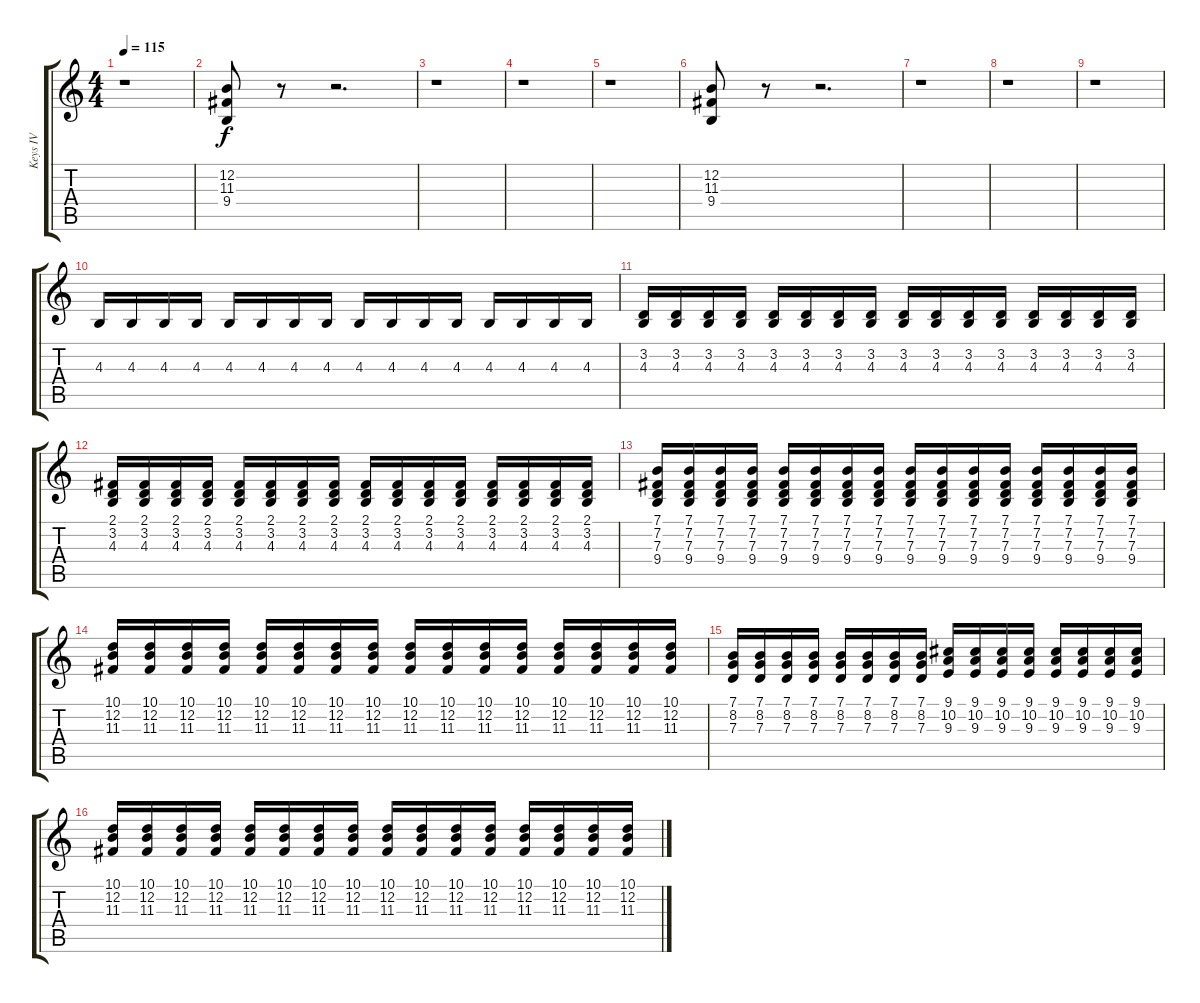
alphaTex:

\track ("Keys IV" "Keys IV") {instrument pad3polysynth}
\staff {score tabs}
\tuning (E4 B3 G3 D3 A2 E2) {hide}
\ts (4 4)
\tempo 115
\clef g2
\ks c
r.1{dy f} |
(12.2 11.3 9.4).8 r.8 r.2{d} |
r.1 |
r.1 |
r.1 |
(12.2 11.3 9.4).8 r.8 r.2{d} |
r.1 |
r.1 |
r.1 |
4.3.16{volume 4} 4.3.16 4.3.16 4.3.16 4.3.16 4.3.16 4.3.16 4.3.16 4.3.16 4.3.16 4.3.16 4.3.16 4.3.16{volume 16} 4.3.16 4.3.16 4.3.16 |
(3.2 4.3).16{volume 4} (3.2 4.3).16 (3.2 4.3).16 (3.2 4.3).16 (3.2 4.3).16 (3.2 4.3).16 (3.2 4.3).16 (3.2 4.3).16 (3.2 4.3).16 (3.2 4.3).16 (3.2 4.3).16 (3.2 4.3).16 (3.2 4.3).16{volume 16} (3.2 4.3).16 (3.2 4.3).16 (3.2 4.3).16 |
(2.1 3.2 4.3).16{volume 4} (2.1 3.2 4.3).16 (2.1 3.2 4.3).16 (2.1 3.2 4.3).16 (2.1 3.2 4.3).16 (2.1 3.2 4.3).16 (2.1 3.2 4.3).16 (2.1 3.2 4.3).16 (2.1 3.2 4.3).16 (2.1 3.2 4.3).16 (2.1 3.2 4.3).16 (2.1 3.2 4.3).16 (2.1 3.2 4.3).16{volume 16} (2.1 3.2 4.3).16 (2.1 3.2 4.3).16 (2.1 3.2 4.3).16 |
(7.1 7.2 7.3 9.4).16{volume 4} (7.1 7.2 7.3 9.4).16 (7.1 7.2 7.3 9.4).16 (7.1 7.2 7.3 9.4).16 (7.1 7.2 7.3 9.4).16 (7.1 7.2 7.3 9.4).16 (7.1 7.2 7.3 9.4).16 (7.1 7.2 7.3 9.4).16 (7.1 7.2 7.3 9.4).16 (7.1 7.2 7.3 9.4).16 (7.1 7.2 7.3 9.4).16 (7.1 7.2 7.3 9.4).16 (7.1 7.2 7.3 9.4).16{volume 16} (7.1 7.2 7.3 9.4).16 (7.1 7.2 7.3 9.4).16 (7.1 7.2 7.3 9.4).16 |
(10.1 12.2 11.3).16{volume 3} (10.1 12.2 11.3).16 (10.1 12.2 11.3).16 (10.1 12.2 11.3).16 (10.1 12.2 11.3).16 (10.1 12.2 11.3).16 (10.1 12.2 11.3).16 (10.1 12.2 11.3).16 (10.1 12.2 11.3).16 (10.1 12.2 11.3).16 (10.1 12.2 11.3).16 (10.1 12.2 11.3).16 (10.1 12.2 11.3).16{volume 16} (10.1 12.2 11.3).16 (10.1 12.2 11.3).16 (10.1 12.2 11.3).16 |
(7.1 8.2 7.3).16{volume 4} (7.1 8.2 7.3).16 (7.1 8.2 7.3).16 (7.1 8.2 7.3).16 (7.1 8.2 7.3).16 (7.1 8.2 7.3).16 (7.1 8.2 7.3).16 (7.1 8.2 7.3).16{volume 16} (9.1 10.2 9.3).16{volume 4} (9.1 10.2 9.3).16 (9.1 10.2 9.3).16 (9.1 10.2 9.3).16 (9.1 10.2 9.3).16 (9.1 10.2 9.3).16 (9.1 10.2 9.3).16 (9.1 10.2 9.3).16{volume 16} |
(10.1 12.2 11.3).16{volume 3} (10.1 12.2 11.3).16 (10.1 12.2 11.3).16 (10.1 12.2 11.3).16 (10.1 12.2 11.3).16 (10.1 12.2 11.3).16 (10.1 12.2 11.3).16 (10.1 12.2 11.3).16 (10.1 12.2 11.3).16 (10.1 12.2 11.3).16 (10.1 12.2 11.3).16 (10.1 12.2 11.3).16 (10.1 12.2 11.3).16{volume 16} (10.1 12.2 11.3).16 (10.1 12.2 11.3).16 (10.1 12.2 11.3).16
